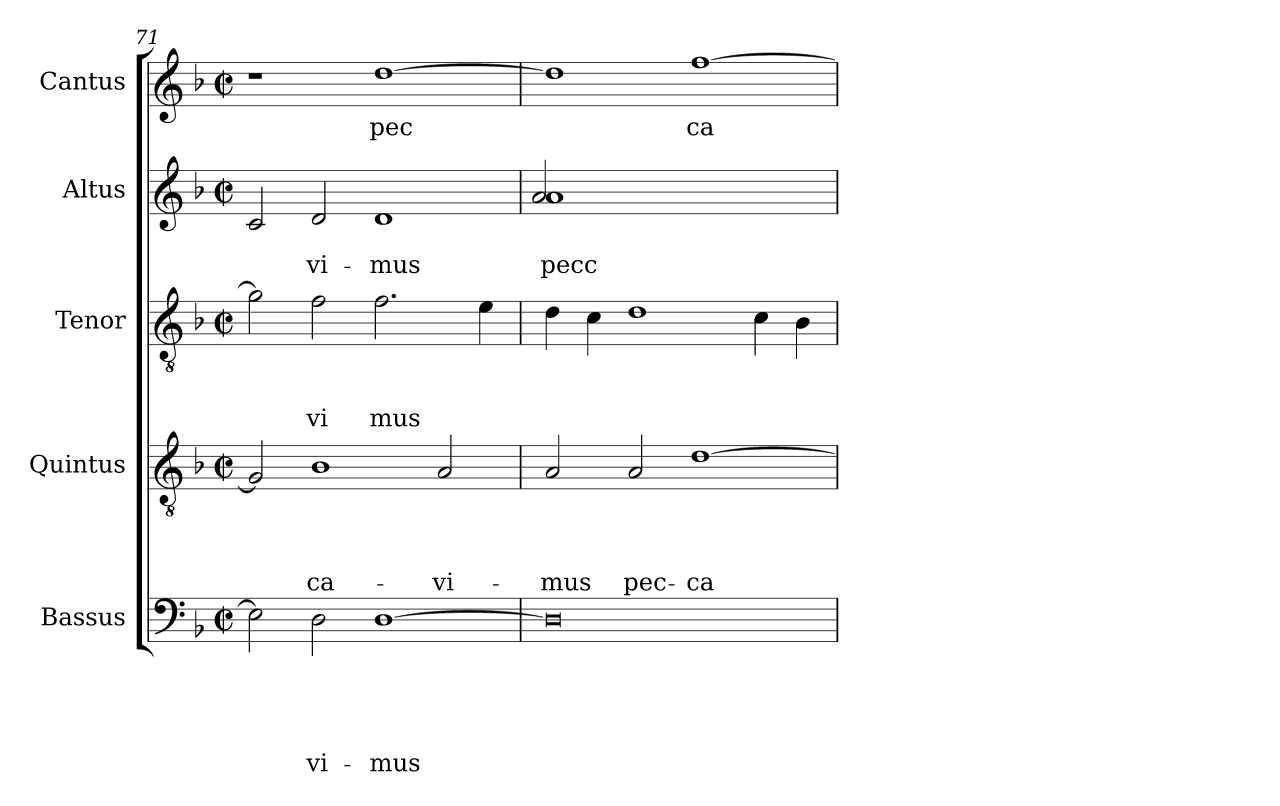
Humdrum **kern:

**kern	**text	**text	**text	**text	**text	**kern	**text	**text	**text	**text	**kern	**text	**text	**text	**kern	**text	**text	**kern	**text
*part5	*part5	*part5	*part5	*part5	*part5	*part4	*part4	*part4	*part4	*part4	*part3	*part3	*part3	*part3	*part2	*part2	*part2	*part1	*part1
*staff5	*staff5	*staff5	*staff5	*staff5	*staff5	*staff4	*staff4	*staff4	*staff4	*staff4	*staff3	*staff3	*staff3	*staff3	*staff2	*staff2	*staff2	*staff1	*staff1
*I"Bassus	*	*	*	*	*	*I"Quintus	*	*	*	*	*I"Tenor	*	*	*	*I"Altus	*	*	*I"Cantus	*
*clefF4	*	*	*	*	*	*clefGv2	*	*	*	*	*clefGv2	*	*	*	*clefG2	*	*	*clefG2	*
*k[b-]	*	*	*	*	*	*k[b-]	*	*	*	*	*k[b-]	*	*	*	*k[b-]	*	*	*k[b-]	*
*F:	*	*	*	*	*	*F:	*	*	*	*	*F:	*	*	*	*F:	*	*	*F:	*
*M2/2	*	*	*	*	*	*M2/2	*	*	*	*	*M2/2	*	*	*	*M2/2	*	*	*M2/2	*
*met(c|)	*	*	*	*	*	*met(c|)	*	*	*	*	*met(c|)	*	*	*	*met(c|)	*	*	*met(c|)	*
=71	=71	=71	=71	=71	=71	=71	=71	=71	=71	=71	=71	=71	=71	=71	=71	=71	=71	=71	=71
2E-\]	.	.	.	.	.	2G/]	.	.	.	.	2g\]	.	.	.	2c/	.	.	1r	.
!	!	!	!	!	!LO:LY:b	!	!	!	!	!LO:LY:b	!	!	!	!LO:LY:b	!	!	!LO:LY:b	!	!
2D\	.	.	.	.	-vi-	1B-	.	.	.	-ca-	2f\	.	.	vi	2d/	.	-vi-	.	.
!	!	!	!	!	!LO:LY:b	!	!	!	!	!	!	!	!	!LO:LY:b	!	!	!LO:LY:b	!	!LO:LY:b
[<1D	.	.	.	.	-mus	.	.	.	.	.	2.f\	.	.	mus	1d	.	-mus	[<1dd	pec
!	!	!	!	!	!	!	!	!	!	!LO:LY:b	!	!	!	!	!	!	!	!	!
.	.	.	.	.	.	2A/	.	.	.	-vi-	.	.	.	.	.	.	.	.	.
.	.	.	.	.	.	.	.	.	.	.	4e\	.	.	.	.	.	.	.	.
!!LO:LB:g=z
=72	=72	=72	=72	=72	=72	=72	=72	=72	=72	=72	=72	=72	=72	=72	=72	=72	=72	=72	=72
!	!	!	!	!	!	!	!	!	!	!LO:LY:b	!	!	!	!	!	!	!LO:LY:b	!	!
*	*	*	*	*	*	*	*	*	*	*	*	*	*	*	*^	*	*	*	*
0D]	.	.	.	.	.	2A/	.	.	.	-mus	4d\	.	.	.	1a	2a/	.	pecc-	1dd]	.
.	.	.	.	.	.	.	.	.	.	.	4c\	.	.	.	.	.	.	.	.	.
!	!	!	!	!	!	!	!	!	!	!LO:LY:b	!	!	!	!	!	!	!	!	!	!
.	.	.	.	.	.	2A/	.	.	.	pec-	1d	.	.	.	.	1ryy	.	.	.	.
!	!	!	!	!	!	!	!	!	!	!LO:LY:b	!	!	!	!	!	!	!	!	!	!LO:LY:b
.	.	.	.	.	.	[>1d	.	.	.	-ca-	.	.	.	.	1ryy	.	.	.	[>1ff	ca
.	.	.	.	.	.	.	.	.	.	.	4c\	.	.	.	.	2ryy	.	.	.	.
.	.	.	.	.	.	.	.	.	.	.	4B-\	.	.	.	.	.	.	.	.	.
*	*	*	*	*	*	*	*	*	*	*	*	*	*	*	*v	*v	*	*	*	*
=	=	=	=	=	=	=	=	=	=	=	=	=	=	=	=	=	=	=	=
*-	*-	*-	*-	*-	*-	*-	*-	*-	*-	*-	*-	*-	*-	*-	*-	*-	*-	*-	*-
